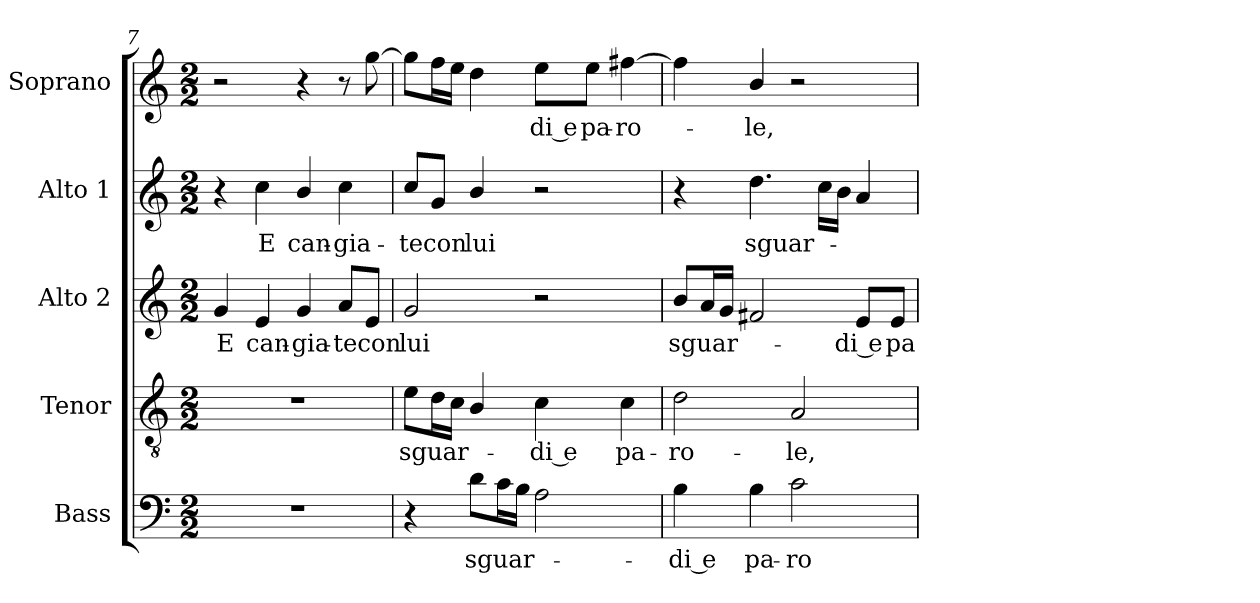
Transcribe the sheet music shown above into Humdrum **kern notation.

**kern	**text	**kern	**text	**kern	**text	**kern	**text	**kern	**text
*part5	*part5	*part4	*part4	*part3	*part3	*part2	*part2	*part1	*part1
*staff5	*staff5	*staff4	*staff4	*staff3	*staff3	*staff2	*staff2	*staff1	*staff1
*I"Bass	*	*I"Tenor	*	*I"Alto 2	*	*I"Alto 1	*	*I"Soprano	*
*I'B	*	*I'T	*	*I'A2	*	*I'A1	*	*I'S	*
*clefF4	*	*clefGv2	*	*clefG2	*	*clefG2	*	*clefG2	*
*	*	*ITrd7c12	*	*	*	*	*	*	*
*k[]	*	*k[]	*	*k[]	*	*k[]	*	*k[]	*
*C:	*	*C:	*	*C:	*	*C:	*	*C:	*
*M2/2	*	*M2/2	*	*M2/2	*	*M2/2	*	*M2/2	*
=7	=7	=7	=7	=7	=7	=7	=7	=7	=7
!	!	!	!	!	!LO:LY:b:color=#000000	!	!	!	!
1r	.	1r	.	4gi/	E	4r	.	2r	.
!	!	!	!	!	!LO:LY:b:color=#000000	!	!	!	!
!	!	!	!	!	!	!	!LO:LY:b:color=#000000	!	!
.	.	.	.	4ei/	can-	4cci\	E	.	.
!	!	!	!	!	!LO:LY:b:color=#000000	!	!	!	!
!	!	!	!	!	!	!	!LO:LY:b:color=#000000	!	!
.	.	.	.	4gi/	-gia-	4bi/	can-	4r	.
!	!	!	!	!	!LO:LY:b:color=#000000	!	!	!	!
!	!	!	!	!	!	!	!LO:LY:b:color=#000000	!	!
!	!	!	!	!	!	!	!	!	!LO:LY:b:color=#000000
.	.	.	.	8ai/L	-te	4cci\	-gia-	8r	sguar-
!	!	!	!	!	!LO:LY:b:color=#000000	!	!	!	!
.	.	.	.	8ei/J	con	.	.	[8ggi\	.
!!LO:LB:g=z
=8	=8	=8	=8	=8	=8	=8	=8	=8	=8
!	!	!	!LO:LY:b:color=#000000	!	!	!	!	!	!
!	!	!	!	!	!LO:LY:b:color=#000000	!	!	!	!
!	!	!	!	!	!	!	!LO:LY:b:color=#000000	!	!
4r	.	8Ei\L	sguar-	2gi/	lui	8cci/L	-te	8ggi\L]	.
!	!	!	!	!	!	!	!LO:LY:b:color=#000000	!	!
.	.	16Di\L	.	.	.	8gi/J	con	16ffi\L	.
.	.	16Ci\JJ	.	.	.	.	.	16eei\JJ	.
!	!LO:LY:b:color=#000000	!	!	!	!	!	!	!	!
!	!	!	!	!	!	!	!LO:LY:b:color=#000000	!	!
8di\L	sguar-	4BBi/	.	.	.	4bi/	lui	4ddi\	.
16ci\L	.	.	.	.	.	.	.	.	.
16Bi\JJ	.	.	.	.	.	.	.	.	.
!	!	!	!LO:LY:b:color=#000000	!	!	!	!	!	!
!	!	!	!	!	!	!	!	!	!LO:LY:b:color=#000000
2Ai\	.	4Ci\	-di e	2r	.	2r	.	8eei\L	-di e
!	!	!	!	!	!	!	!	!	!LO:LY:b:color=#000000
.	.	.	.	.	.	.	.	8eei\J	pa-
!	!	!	!LO:LY:b:color=#000000	!	!	!	!	!	!
!	!	!	!	!	!	!	!	!	!LO:LY:b:color=#000000
.	.	4Ci\	pa-	.	.	.	.	[4ff#Xi\	-ro-
=9	=9	=9	=9	=9	=9	=9	=9	=9	=9
!	!LO:LY:b:color=#000000	!	!	!	!	!	!	!	!
!	!	!	!LO:LY:b:color=#000000	!	!	!	!	!	!
!	!	!	!	!	!LO:LY:b:color=#000000	!	!	!	!
4Bi\	-di e	2Di\	-ro-	8bi/L	sguar-	4r	.	4ff#i\]	.
.	.	.	.	16ai/L	.	.	.	.	.
.	.	.	.	16gi/JJ	.	.	.	.	.
!	!LO:LY:b:color=#000000	!	!	!	!	!	!	!	!
!	!	!	!	!	!	!	!LO:LY:b:color=#000000	!	!
!	!	!	!	!	!	!	!	!	!LO:LY:b:color=#000000
4Bi\	pa-	.	.	2f#Xi/	.	4.ddi\	sguar-	4bi/	-le,
!	!LO:LY:b:color=#000000	!	!	!	!	!	!	!	!
!	!	!	!LO:LY:b:color=#000000	!	!	!	!	!	!
2ci\	-ro-	2AAi/	-le,	.	.	.	.	2r	.
.	.	.	.	.	.	16cci\LL	.	.	.
.	.	.	.	.	.	16bi\JJ	.	.	.
!	!	!	!	!	!LO:LY:b:color=#000000	!	!	!	!
.	.	.	.	8ei/L	-di e	4ai/	.	.	.
!	!	!	!	!	!LO:LY:b:color=#000000	!	!	!	!
.	.	.	.	8ei/J	pa-	.	.	.	.
=	=	=	=	=	=	=	=	=	=
*-	*-	*-	*-	*-	*-	*-	*-	*-	*-
